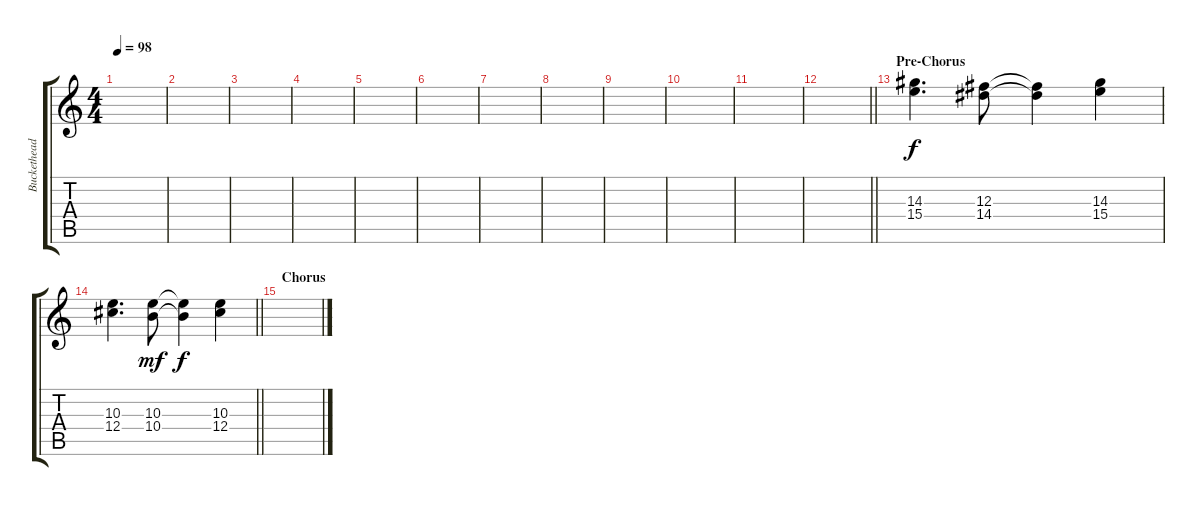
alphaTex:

\track ("Buckethead (Rhythm)" "Buckethead") {instrument distortionguitar}
\staff {score tabs}
\tuning (Eb4 Bb3 Gb3 Db3 Ab2 Db2) {hide}
\ts (4 4)
\tempo 98
\clef g2
\ks c
|
|
|
|
|
|
|
|
|
|
|
\barLineRight lightlight
|
\section ("" "Pre-Chorus")
(14.3 15.4).4{d} (12.3 14.4).8 (12.3{t} 14.4{t}).4{dy f} (14.3 15.4).4 |
\barLineRight lightlight
(10.3 12.4).4{d} (10.3 10.4).8{dy mf} (10.3{t} 10.4{t}).4{dy f} (10.3 12.4).4 |
\section ("" "Chorus")
